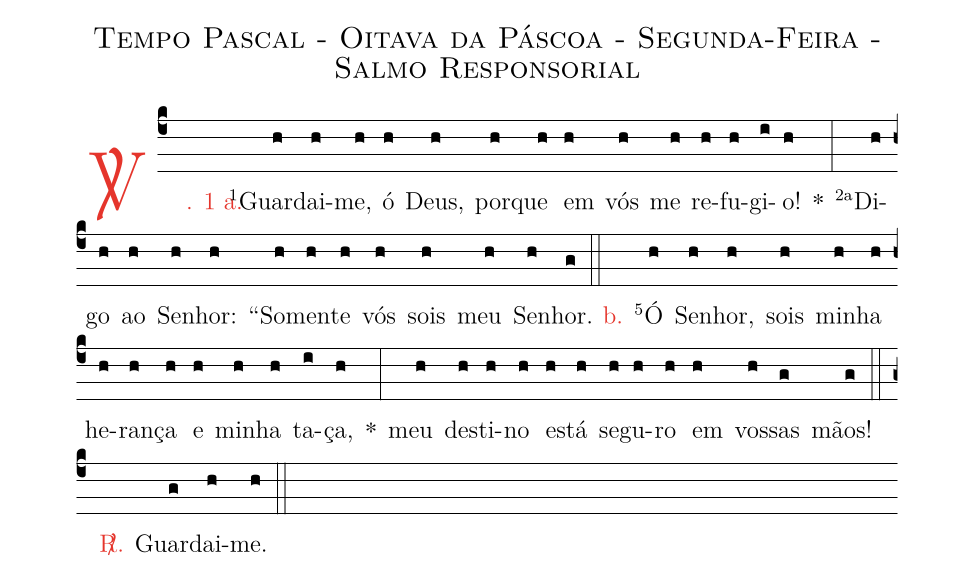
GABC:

name: Tempo Pascal - Oitava da Páscoa - Segunda-Feira - Salmo Responsorial;
%%
(c4)

<c><sp>V/</sp>. 1 a.</c>() <v>\VSup{1}</v>Guar(h)dai-(h)me,(h) ó(h) Deus,(h) por(h)que(h) em(h) vós(h) me(h) re(h)fu(h)gi(i)o!(h) *(:) <v>\VSup{2a}</v>Di(h)go(h) ao(h) Se(h)nhor:(h) ``So(h)men(h)te(h) vós(h) sois(h) meu(h) Se(h)nhor.(g)

(::)

<nlba><c>b.</c>() <v>\VSup{5}</v>Ó</nlba>(h) Se(h)nhor,(h) sois(h) mi(h)nha(h) he(h)ran(h)ça(h) e(h) mi(h)nha(h) ta(i)ça,(h) *(:)
meu(h) des(h)ti(h)no(h) es(h)tá(h) se(h)gu(h)ro(h) em(h) vos(h)sas(g) mãos!(g)

(::)

<nlba><c><sp>R/</sp>.</c>() Guar</nlba>(g)dai-(h)me.(h)

(::)
